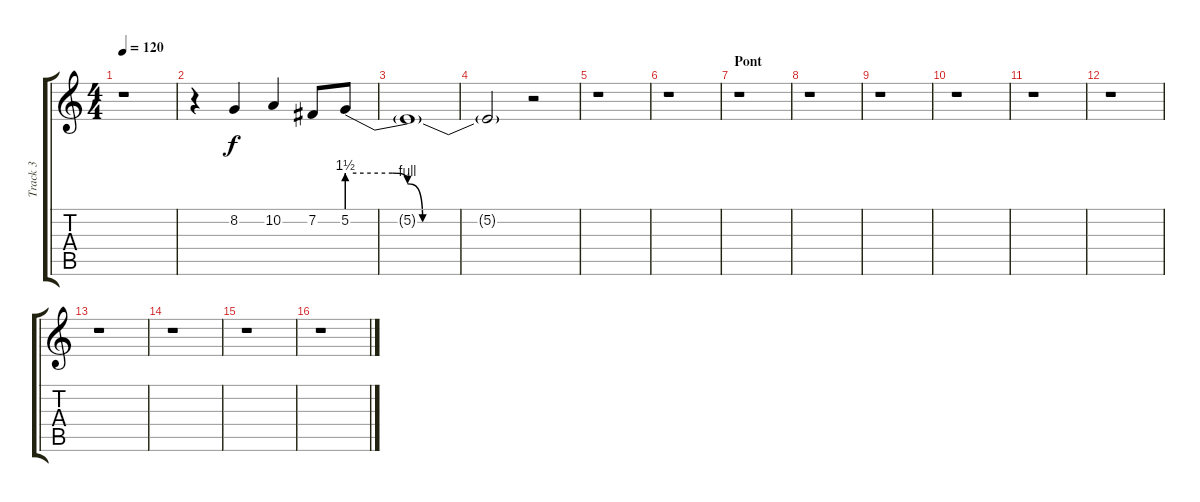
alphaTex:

\track ("Track 3" "Track 3") {instrument trumpet}
\staff {score tabs}
\tuning (E4 B3 G3 D3 A2 E2) {hide}
\ts (4 4)
\tempo 120
\clef g2
\ks c
r.1{dy f} |
r.4 8.2.4 10.2.4 7.2.8 5.2{be (custom 0 6 15 6 20 4 25 0 60 0)}.8 |
5.2{t}.1 |
5.2{t}.2 r.2 |
r.1 |
r.1 |
\section ("" "Pont")
r.1 |
r.1 |
r.1 |
r.1 |
r.1 |
r.1 |
r.1 |
r.1 |
r.1 |
r.1
